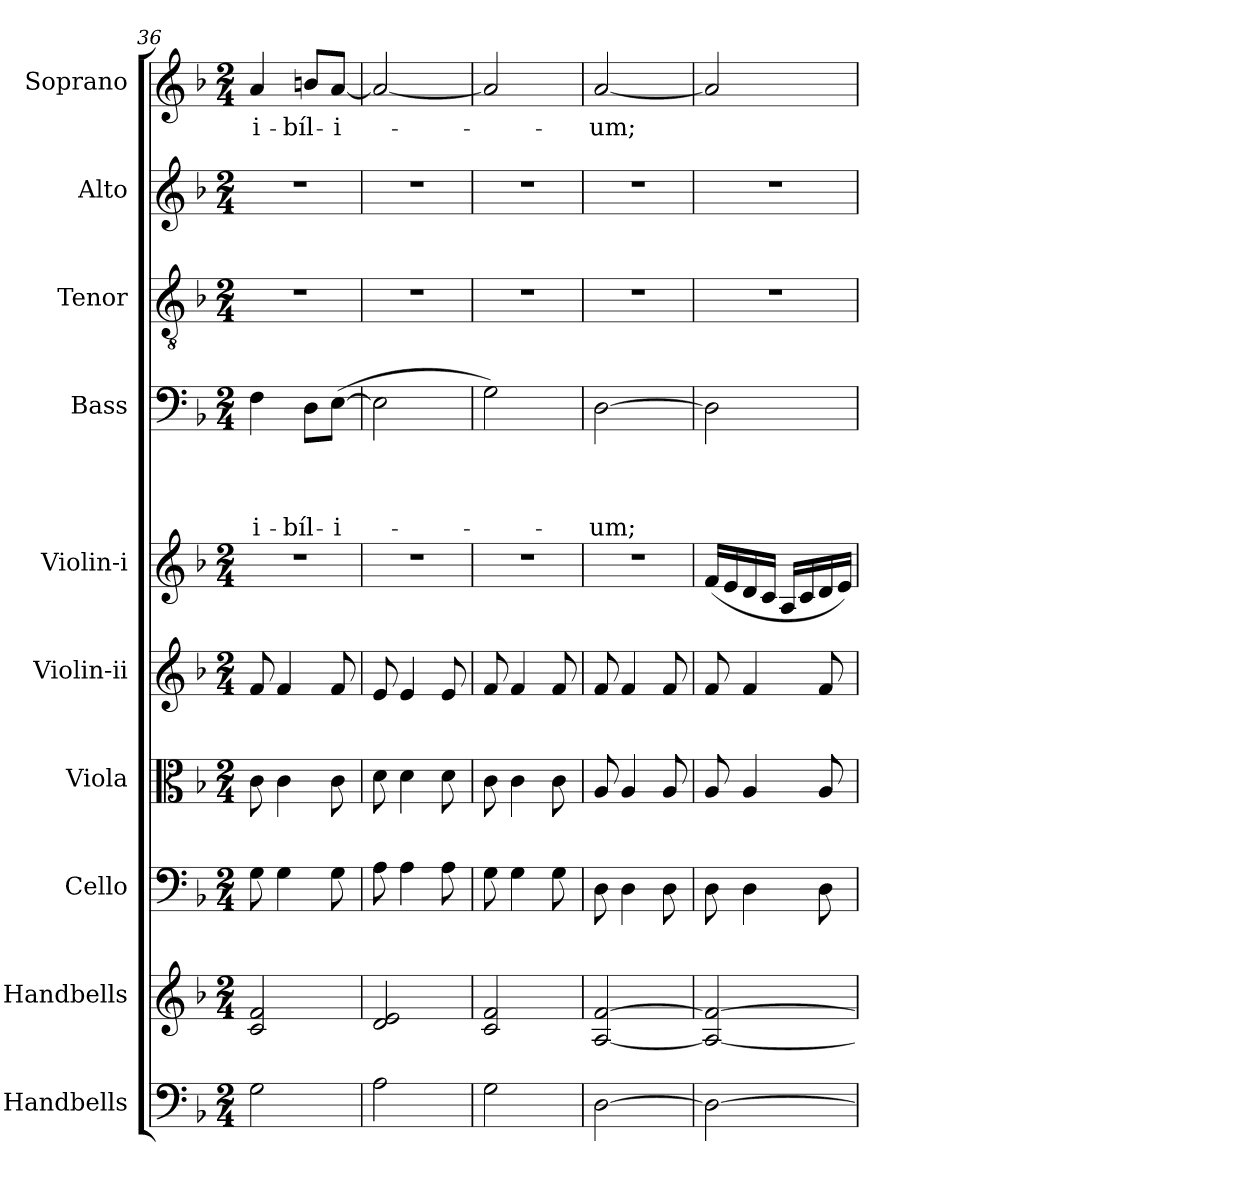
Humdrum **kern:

**kern	**kern	**kern	**kern	**kern	**kern	**kern	**text	**text	**text	**text	**kern	**kern	**kern	**text
*part10	*part9	*part8	*part7	*part6	*part5	*part4	*part4	*part4	*part4	*part4	*part3	*part2	*part1	*part1
*staff10	*staff9	*staff8	*staff7	*staff6	*staff5	*staff4	*staff4	*staff4	*staff4	*staff4	*staff3	*staff2	*staff1	*staff1
*I"Handbells	*I"Handbells	*I"Cello	*I"Viola	*I"Violin-ii	*I"Violin-i	*I"Bass	*	*	*	*	*I"Tenor	*I"Alto	*I"Soprano	*
*	*	*	*I'Vla.	*I'Vln.-ii	*I'Vln.-i	*I'B	*	*	*	*	*I'T	*I'A	*I'S	*
*clefF4	*clefG2	*clefF4	*clefC3	*clefG2	*clefG2	*clefF4	*	*	*	*	*clefGv2	*clefG2	*clefG2	*
*k[b-]	*k[b-]	*k[b-]	*k[b-]	*k[b-]	*k[b-]	*k[b-]	*	*	*	*	*k[b-]	*k[b-]	*k[b-]	*
*F:	*F:	*F:	*F:	*F:	*F:	*F:	*	*	*	*	*F:	*F:	*F:	*
*M2/4	*M2/4	*M2/4	*M2/4	*M2/4	*M2/4	*M2/4	*	*	*	*	*M2/4	*M2/4	*M2/4	*
=36	=36	=36	=36	=36	=36	=36	=36	=36	=36	=36	=36	=36	=36	=36
!	!	!	!	!	!LO:N:vis=1	!	!	!	!	!LO:LY:b	!LO:N:vis=1	!LO:N:vis=1	!	!LO:LY:b
2G\	2c/ 2f/	8G\	8c\	8f/	2r	4F\	.	.	.	-i-	2r	2r	4a/	-i-
.	.	4G\	4c\	4f/	.	.	.	.	.	.	.	.	.	.
!	!	!	!	!	!	!	!	!	!	!LO:LY:b	!	!	!	!LO:LY:b
.	.	.	.	.	.	8D\L	.	.	.	-bíl-	.	.	8bn/L	-bíl-
!	!	!	!	!	!	!	!	!	!	!LO:LY:b:rj	!	!	!	!LO:LY:b:rj
.	.	8G\	8c\	8f/	.	(>[>8E\J	.	.	.	-i-	.	.	[<8a/J	-i-
=37	=37	=37	=37	=37	=37	=37	=37	=37	=37	=37	=37	=37	=37	=37
!	!	!	!	!	!LO:N:vis=1	!	!	!	!	!	!LO:N:vis=1	!LO:N:vis=1	!	!
2A\	2d/ 2e/	8A\	8d\	8e/	2r	2E\]	.	.	.	.	2r	2r	2a/_	.
.	.	4A\	4d\	4e/	.	.	.	.	.	.	.	.	.	.
.	.	8A\	8d\	8e/	.	.	.	.	.	.	.	.	.	.
!!LO:PB:g=z
=38	=38	=38	=38	=38	=38	=38	=38	=38	=38	=38	=38	=38	=38	=38
!	!	!	!	!	!LO:N:vis=1	!	!	!	!	!	!LO:N:vis=1	!LO:N:vis=1	!	!
2G\	2c/ 2f/	8G\	8c\	8f/	2r	2G\)	.	.	.	.	2r	2r	2a/]	.
.	.	4G\	4c\	4f/	.	.	.	.	.	.	.	.	.	.
.	.	8G\	8c\	8f/	.	.	.	.	.	.	.	.	.	.
=39	=39	=39	=39	=39	=39	=39	=39	=39	=39	=39	=39	=39	=39	=39
!	!	!	!	!	!LO:N:vis=1	!	!	!	!	!LO:LY:b	!LO:N:vis=1	!LO:N:vis=1	!	!LO:LY:b
[>2D\	[<2A/ [>2f/	8D\	8A/	8f/	2r	[>2D\	.	.	.	-um;	2r	2r	[<2a/	-um;
.	.	4D\	4A/	4f/	.	.	.	.	.	.	.	.	.	.
.	.	8D\	8A/	8f/	.	.	.	.	.	.	.	.	.	.
=40	=40	=40	=40	=40	=40	=40	=40	=40	=40	=40	=40	=40	=40	=40
!	!	!	!	!	!	!	!	!	!	!	!LO:N:vis=1	!LO:N:vis=1	!	!
2D\_	2A/_ 2f/_	8D\	8A/	8f/	(<16f/LL	2D\]	.	.	.	.	2r	2r	2a/]	.
.	.	.	.	.	16e/	.	.	.	.	.	.	.	.	.
.	.	4D\	4A/	4f/	16d/	.	.	.	.	.	.	.	.	.
.	.	.	.	.	16c/JJ	.	.	.	.	.	.	.	.	.
.	.	.	.	.	16A/LL	.	.	.	.	.	.	.	.	.
.	.	.	.	.	16c/	.	.	.	.	.	.	.	.	.
.	.	8D\	8A/	8f/	16d/	.	.	.	.	.	.	.	.	.
.	.	.	.	.	16e/JJ)	.	.	.	.	.	.	.	.	.
=	=	=	=	=	=	=	=	=	=	=	=	=	=	=
*-	*-	*-	*-	*-	*-	*-	*-	*-	*-	*-	*-	*-	*-	*-
